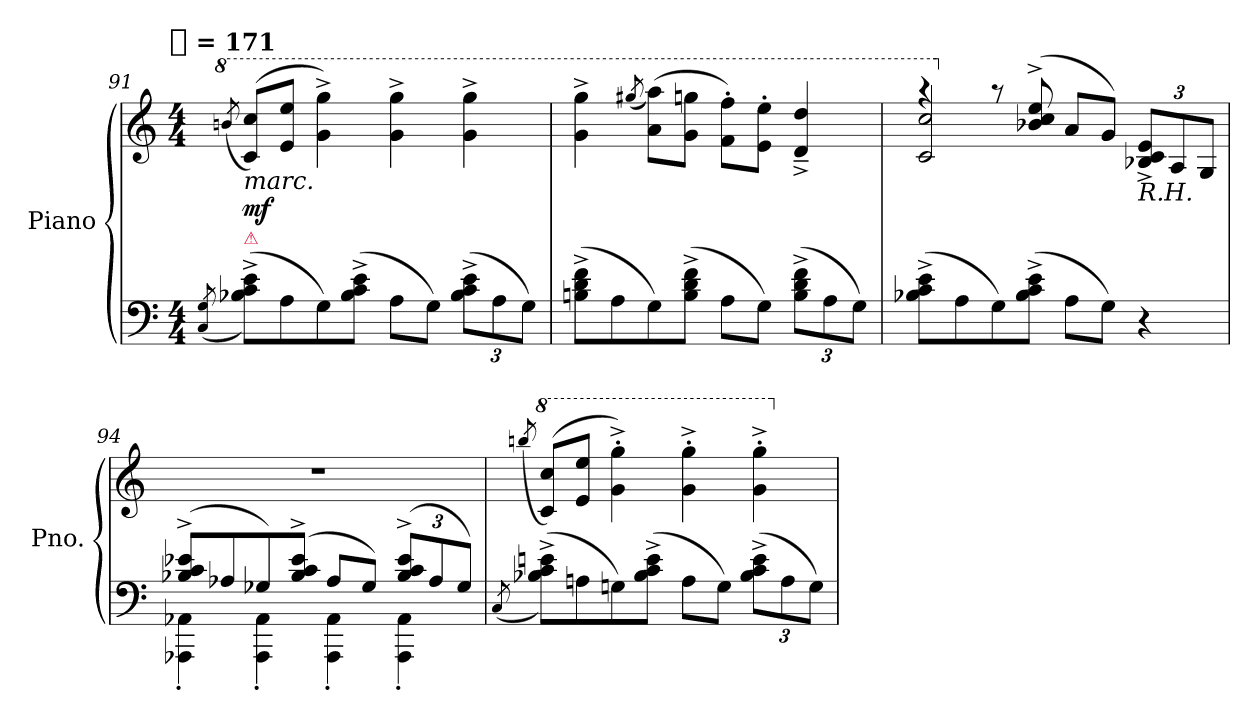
**kern	**kern	**dynam
*part1	*part1	*part1
*staff2	*staff1	*staff1/2
*I"Piano	*	*
*I'Pno.	*	*
*clefF4	*clefG2	*
*k[]	*k[]	*
*C:	*C:	*
!!LO:TX:omd:t=[quarter] = 171
*M4/4	*M4/4	*
*MM171	*MM171	*
*	*8va	*
=91	=91	=91
(8qC/ 8qG/	(8qbbn/	.
!	!LO:TX:b:i:t=marc.	!
!LO:TX:a:color=crimson:t=⚠	!	!
(8B-X^ 8c^ 8e^L)	(8cc 8cccL)	mf
8A	8ee 8eeeJ	.
8G)	4gg^ 4ggg^)	.
(8B-^ 8c^ 8e^J	.	.
8AL	4gg^ 4ggg^	.
8GJ)	.	.
(12B-^ 12c^ 12e^L	4gg^ 4ggg^	.
12A	.	.
12GJ)	.	.
=92	=92	=92
(8Bn^ 8d^ 8f^L	4gg^ 4ggg^	.
8A	.	.
.	(8qggg#X/	.
8G)	(8aa 8aaaL)	.
(8B^ 8d^ 8f^J	8gg 8gggnJ	.
8AL	8ff' 8fff'L)	.
8GJ)	8ee' 8eee'J	.
(12B^ 12d^ 12f^L	4dd~^ 4ddd~^	.
12A	.	.
12GJ)	.	.
=93	=93	=93
*	*^	*
(8B-X^ 8c^ 8e^L	4r	2cc/ 2ccc/	.
8A	.	.	.
*	*X8va	*	*
8G)	8r	.	.
(8B-^ 8c^ 8e^J	(8b-X^ 8cc^ 8ee^	.	.
8AL	8aL	2ryy	.
8GJ)	8gJ)	.	.
!	!LO:TX:b:i:t=R.H.	!	!
4r	12B-X^/ 12c^/ 12e^/L	.	.
.	12A/	.	.
.	12G/J	.	.
*	*v	*v	*
=94	=94	=94
*^	*	*
(8B-X^ 8c^ 8e-X^L	4AAA-X' 4AA-X'	1r	.
8A-X	.	.	.
8G-X)	4AAA-' 4AA-'	.	.
(8B-^ 8c^ 8e-^J	.	.	.
8A-L	4AAA-' 4AA-'	.	.
8G-J)	.	.	.
(12B-^ 12c^ 12e-^L	4AAA-' 4AA-'	.	.
12A-	.	.	.
12G-J)	.	.	.
*v	*v	*	*
=95	=95	=95
(8qC	(8qbbn/	.
*	*8va	*
(8B-X^ 8c^ 8en^L)	(8cc 8cccL)	.
8An	8ee 8eeeJ	.
8Gn)	4gg'^ 4ggg'^)	.
(8B-^ 8c^ 8e^J	.	.
8AL	4gg'^ 4ggg'^	.
8GJ)	.	.
(12B-^ 12c^ 12e^L	4gg'^ 4ggg'^	.
12A	.	.
12GJ)	.	.
*	*X8va	*
=	=	=
*-	*-	*-
